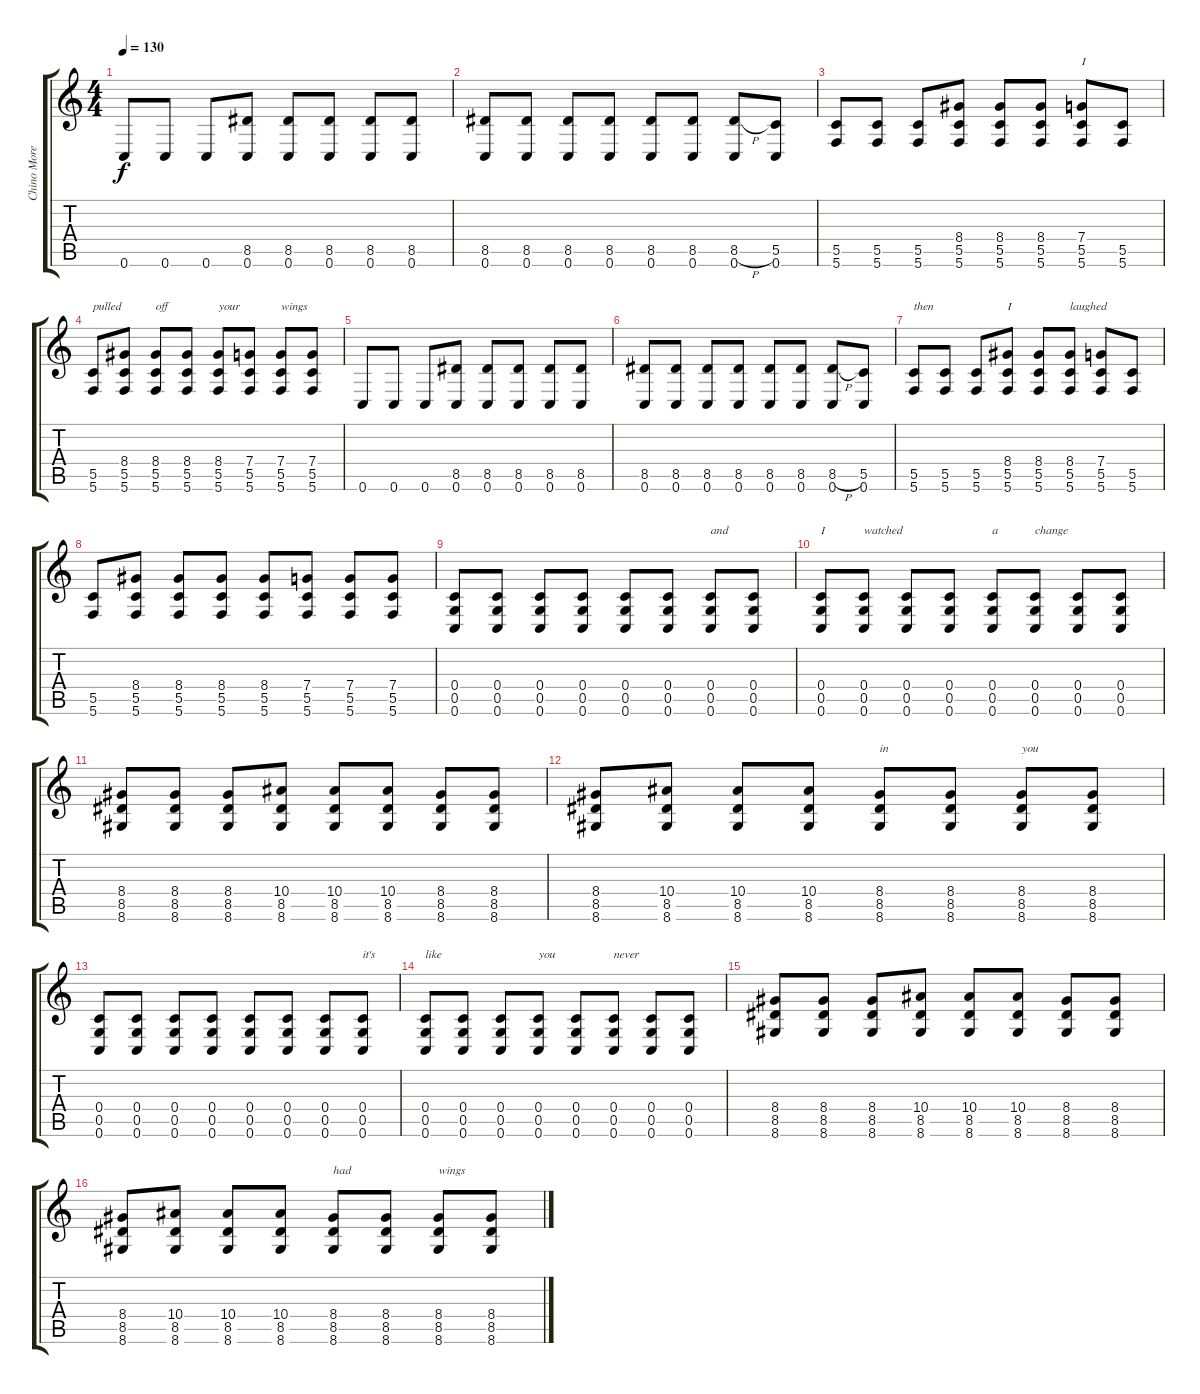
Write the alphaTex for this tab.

\track ("Chino Moreno" "Chino More") {instrument distortionguitar}
\staff {score tabs}
\tuning (D4 A3 F3 C3 G2 C2) {hide}
\ts (4 4)
\tempo 130
\clef g2
\ks c
0.6.8{dy f} 0.6.8 0.6.8 (8.5 0.6).8 (8.5 0.6).8 (8.5 0.6).8 (8.5 0.6).8 (8.5 0.6).8 |
(8.5 0.6).8 (8.5 0.6).8 (8.5 0.6).8 (8.5 0.6).8 (8.5 0.6).8 (8.5 0.6).8 (8.5{h} 0.6).8 (5.5 0.6).8 |
(5.5 5.6).8 (5.5 5.6).8 (5.5 5.6).8 (8.4 5.5 5.6).8 (8.4 5.5 5.6).8 (8.4 5.5 5.6).8 (7.4 5.5 5.6).8{txt "I"} (5.5 5.6).8 |
(5.5 5.6).8{txt "pulled"} (8.4 5.5 5.6).8 (8.4 5.5 5.6).8{txt "off"} (8.4 5.5 5.6).8 (8.4 5.5 5.6).8{txt "your"} (7.4 5.5 5.6).8 (7.4 5.5 5.6).8{txt "wings"} (7.4 5.5 5.6).8 |
0.6.8 0.6.8 0.6.8 (8.5 0.6).8 (8.5 0.6).8 (8.5 0.6).8 (8.5 0.6).8 (8.5 0.6).8 |
(8.5 0.6).8 (8.5 0.6).8 (8.5 0.6).8 (8.5 0.6).8 (8.5 0.6).8 (8.5 0.6).8 (8.5{h} 0.6).8 (5.5 0.6).8 |
(5.5 5.6).8{txt "then"} (5.5 5.6).8 (5.5 5.6).8 (8.4 5.5 5.6).8{txt "I"} (8.4 5.5 5.6).8 (8.4 5.5 5.6).8{txt "laughed"} (7.4 5.5 5.6).8 (5.5 5.6).8 |
(5.5 5.6).8 (8.4 5.5 5.6).8 (8.4 5.5 5.6).8 (8.4 5.5 5.6).8 (8.4 5.5 5.6).8 (7.4 5.5 5.6).8 (7.4 5.5 5.6).8 (7.4 5.5 5.6).8 |
(0.4 0.5 0.6).8 (0.4 0.5 0.6).8 (0.4 0.5 0.6).8 (0.4 0.5 0.6).8 (0.4 0.5 0.6).8 (0.4 0.5 0.6).8 (0.4 0.5 0.6).8{txt "and"} (0.4 0.5 0.6).8 |
(0.4 0.5 0.6).8{txt "I"} (0.4 0.5 0.6).8{txt "watched"} (0.4 0.5 0.6).8 (0.4 0.5 0.6).8 (0.4 0.5 0.6).8{txt "a"} (0.4 0.5 0.6).8{txt "change"} (0.4 0.5 0.6).8 (0.4 0.5 0.6).8 |
(8.4 8.5 8.6).8 (8.4 8.5 8.6).8 (8.4 8.5 8.6).8 (10.4 8.5 8.6).8 (10.4 8.5 8.6).8 (10.4 8.5 8.6).8 (8.4 8.5 8.6).8 (8.4 8.5 8.6).8 |
(8.4 8.5 8.6).8 (10.4 8.5 8.6).8 (10.4 8.5 8.6).8 (10.4 8.5 8.6).8 (8.4 8.5 8.6).8{txt "in"} (8.4 8.5 8.6).8 (8.4 8.5 8.6).8{txt "you"} (8.4 8.5 8.6).8 |
(0.4 0.5 0.6).8 (0.4 0.5 0.6).8 (0.4 0.5 0.6).8 (0.4 0.5 0.6).8 (0.4 0.5 0.6).8 (0.4 0.5 0.6).8 (0.4 0.5 0.6).8 (0.4 0.5 0.6).8{txt "it's"} |
(0.4 0.5 0.6).8{txt "like"} (0.4 0.5 0.6).8 (0.4 0.5 0.6).8 (0.4 0.5 0.6).8{txt "you"} (0.4 0.5 0.6).8 (0.4 0.5 0.6).8{txt "never"} (0.4 0.5 0.6).8 (0.4 0.5 0.6).8 |
(8.4 8.5 8.6).8 (8.4 8.5 8.6).8 (8.4 8.5 8.6).8 (10.4 8.5 8.6).8 (10.4 8.5 8.6).8 (10.4 8.5 8.6).8 (8.4 8.5 8.6).8 (8.4 8.5 8.6).8 |
(8.4 8.5 8.6).8 (10.4 8.5 8.6).8 (10.4 8.5 8.6).8 (10.4 8.5 8.6).8 (8.4 8.5 8.6).8{txt "had"} (8.4 8.5 8.6).8 (8.4 8.5 8.6).8{txt "wings"} (8.4 8.5 8.6).8
